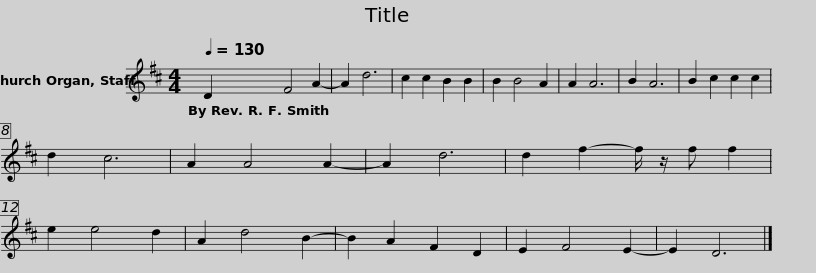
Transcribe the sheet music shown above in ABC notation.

X:1
L:1/8
Q:1/4=130
M:4/4
I:linebreak $
K:D
V:1 treble
V:1
 D2 F4 A2- | A2 d6 | c2 c2 B2 B2 | B2 B4 A2 | A2 A6 | %5
 B2 A6 | B2 c2 c2 c2 | d2 c6 | A2 A4 A2- | A2 d6 | %10
 d2 f2- f/ z/ f f2 |$ e2 e4 d2 | A2 d4 B2- | B2 A2 F2 D2 | E2 F4 E2- | %15
 E2 D6 |] %16
